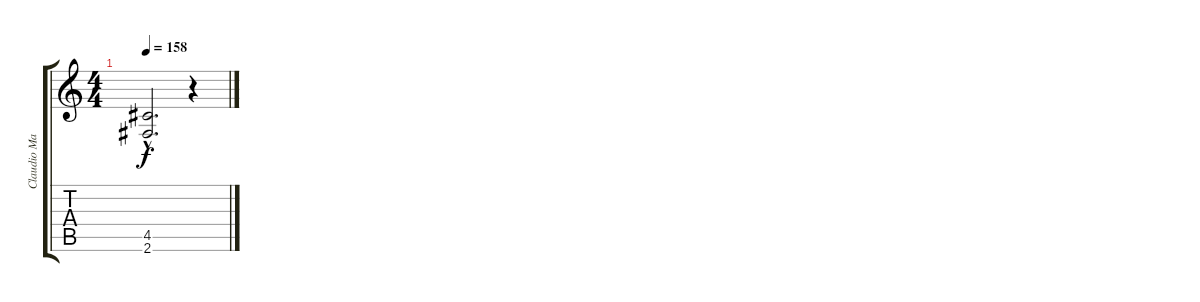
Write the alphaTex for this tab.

\track ("Claudio Marciello (Gtr 2)" "Claudio Ma") {instrument distortionguitar}
\staff {score tabs}
\tuning (E4 B3 G3 D3 A2 E2) {hide}
\ts (4 4)
\tempo 158
\clef g2
\ks c
(4.5{hac t} 2.6{hac t}).2{d dy f} r.4
